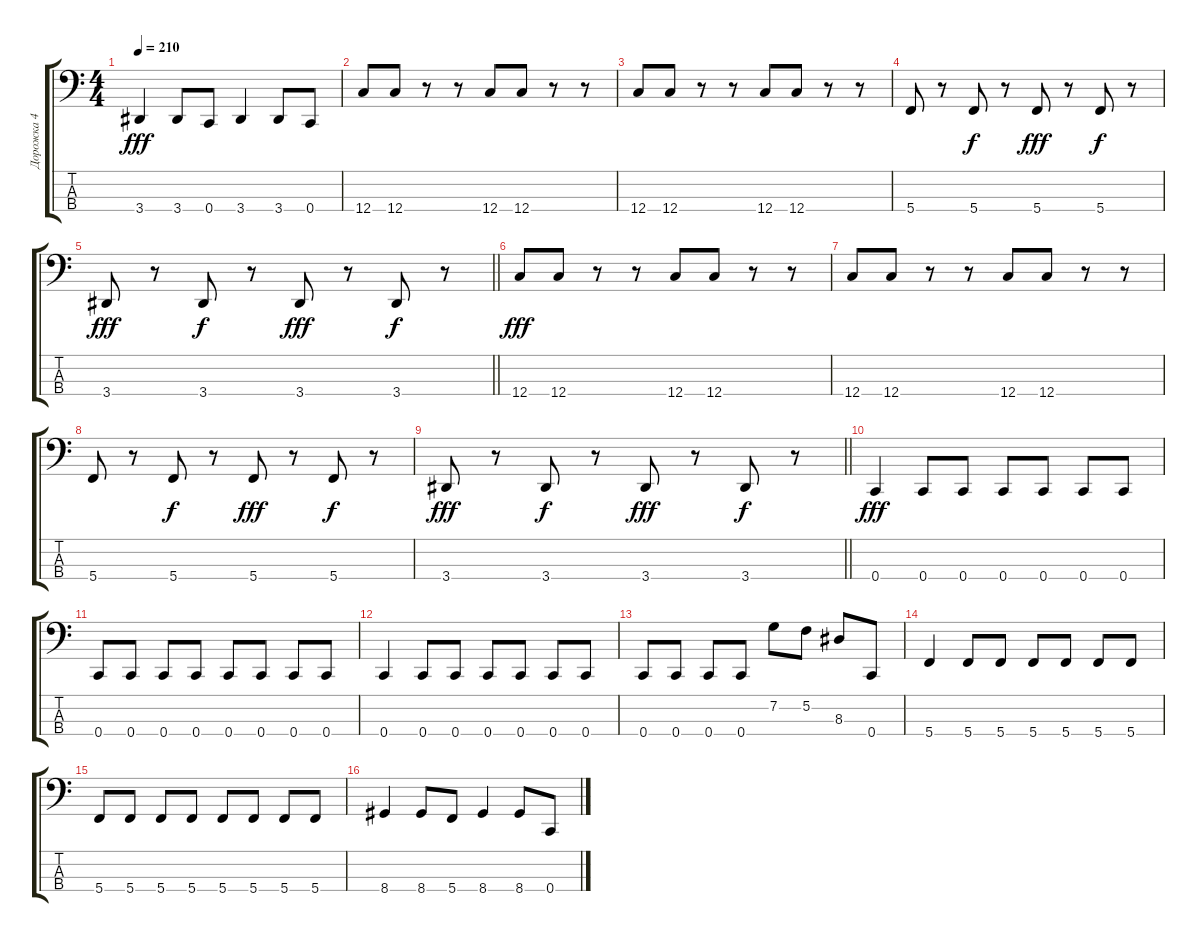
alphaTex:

\track ("Дорожка 4" "Дорожка 4") {instrument electricbasspick}
\staff {score tabs}
\tuning (F2 C2 G1 C1) {hide}
\ts (4 4)
\tempo 210
\clef f4
\ks c
3.4.4{dy fff} 3.4.8 0.4.8 3.4.4 3.4.8 0.4.8 |
12.4.8 12.4.8 r.8 r.8 12.4.8 12.4.8 r.8 r.8 |
12.4.8 12.4.8 r.8 r.8 12.4.8 12.4.8 r.8 r.8 |
5.4.8 r.8 5.4.8{dy f} r.8 5.4.8{dy fff} r.8 5.4.8{dy f} r.8 |
\barLineRight lightlight
3.4.8{dy fff} r.8 3.4.8{dy f} r.8 3.4.8{dy fff} r.8 3.4.8{dy f} r.8 |
12.4.8{dy fff} 12.4.8 r.8 r.8 12.4.8 12.4.8 r.8 r.8 |
12.4.8 12.4.8 r.8 r.8 12.4.8 12.4.8 r.8 r.8 |
5.4.8 r.8 5.4.8{dy f} r.8 5.4.8{dy fff} r.8 5.4.8{dy f} r.8 |
\barLineRight lightlight
3.4.8{dy fff} r.8 3.4.8{dy f} r.8 3.4.8{dy fff} r.8 3.4.8{dy f} r.8 |
0.4.4{dy fff} 0.4.8 0.4.8 0.4.8 0.4.8 0.4.8 0.4.8 |
0.4.8 0.4.8 0.4.8 0.4.8 0.4.8 0.4.8 0.4.8 0.4.8 |
0.4.4 0.4.8 0.4.8 0.4.8 0.4.8 0.4.8 0.4.8 |
0.4.8 0.4.8 0.4.8 0.4.8 7.2.8 5.2.8 8.3.8 0.4.8 |
5.4.4 5.4.8 5.4.8 5.4.8 5.4.8 5.4.8 5.4.8 |
5.4.8 5.4.8 5.4.8 5.4.8 5.4.8 5.4.8 5.4.8 5.4.8 |
8.4.4 8.4.8 5.4.8 8.4.4 8.4.8 0.4.8
